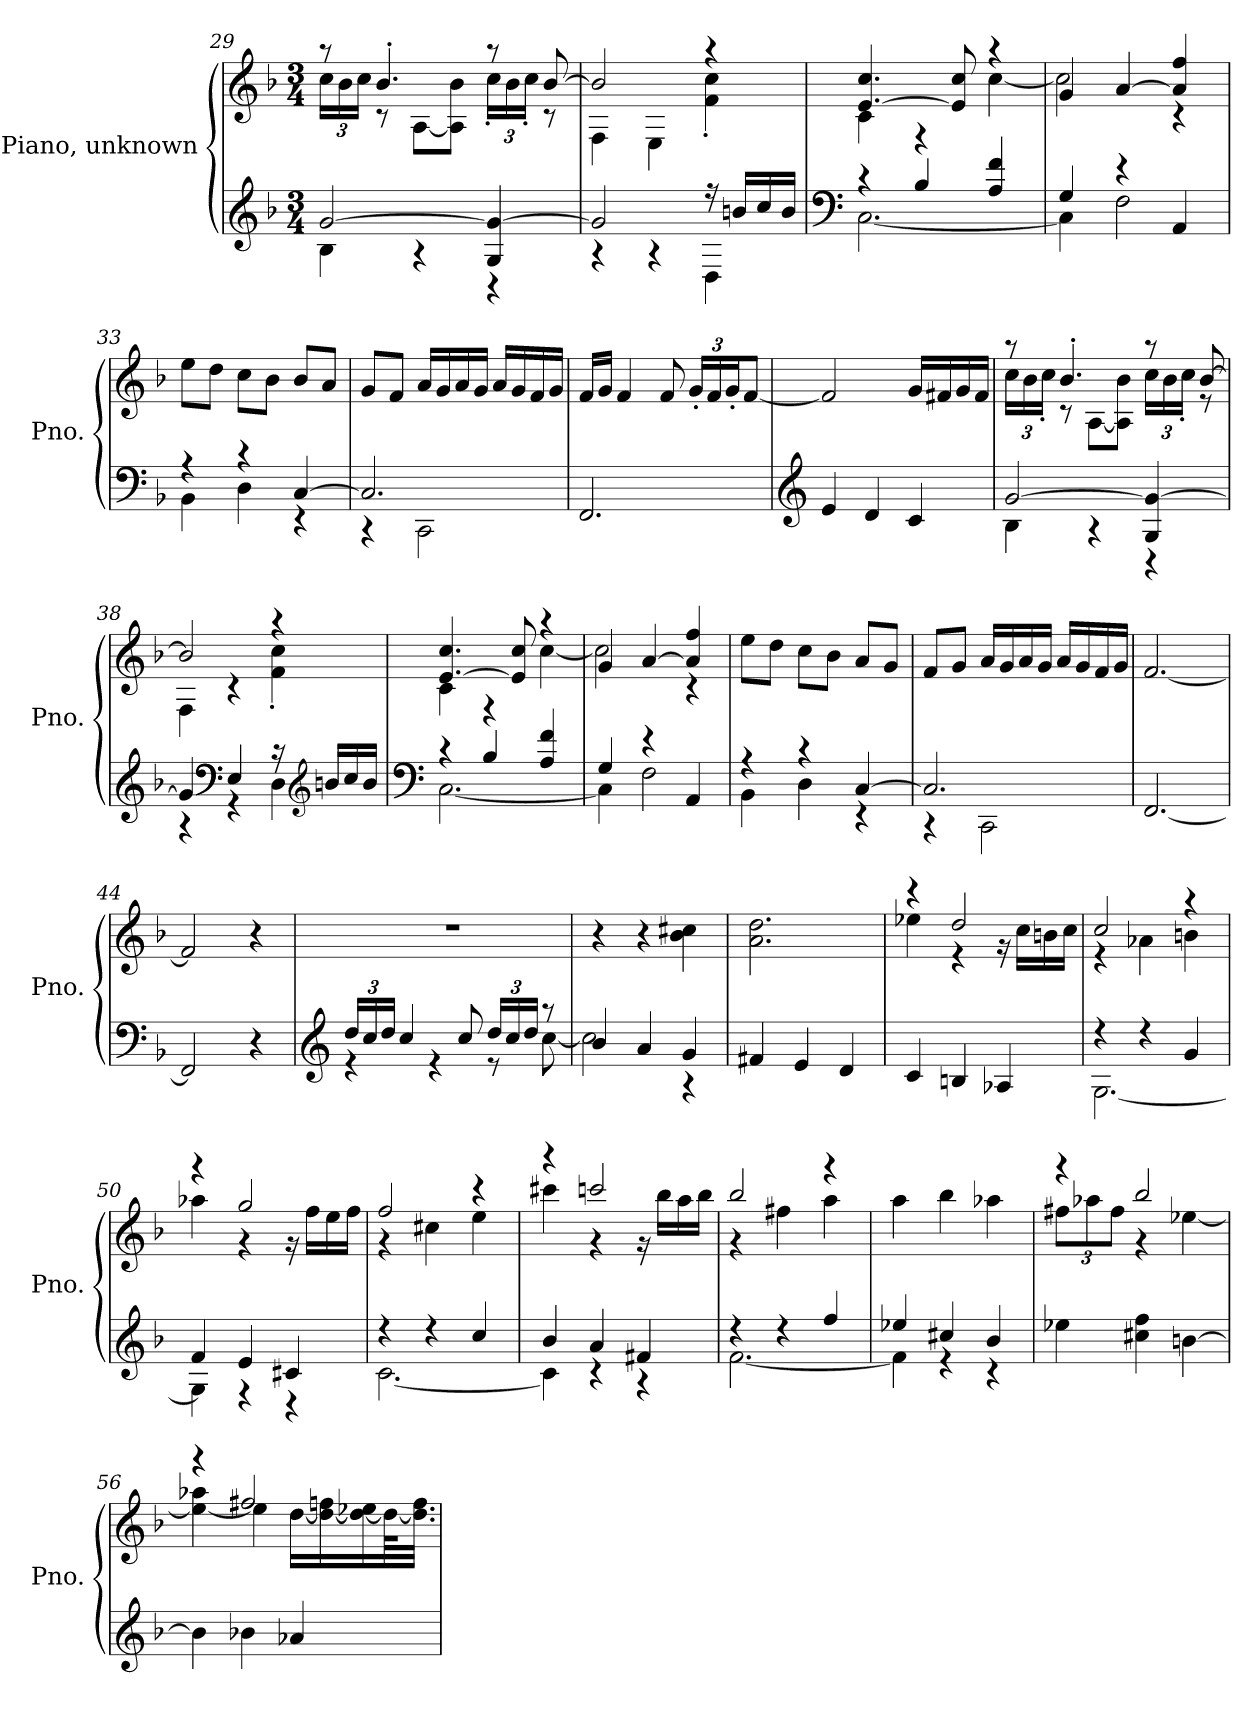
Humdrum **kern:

**kern	**kern
*part1	*part1
*staff2	*staff1
*I"Piano, unknown	*
*I'Pno.	*
*clefG2	*clefG2
*k[b-]	*k[b-]
*M3/4	*M3/4
=29	=29
*^	*^
*	*	*	*Xbrackettup
[2g/	4B-\	8r	24cc\LL
.	.	.	24b-\
.	.	.	24cc\JJ
.	.	4.b-'/	8r
.	4r	.	[8A\L
.	.	.	8A\] 8b-\J
4G/ 4g/_	4r	8r	24cc'\LL
.	.	.	24b-\
.	.	.	24cc'\JJ
.	.	[8b-/	8r
=30	=30	=30	=30
2g/]	4r	2b-/]	4F\
.	4r	.	4E\
16r	4D\	4r	4f\' 4cc\'
16bn/LL	.	.	.
16cc/	.	.	.
16b/JJ	.	.	.
=31	=31	=31	=31
*clefF4	*	*	*
4r	[2.C\	[4.e/ 4.cc/	4c\
4B-/	.	.	4r
.	.	8e/] 8cc/	.
4A/ 4f/	.	4r	[4cc\
=32	=32	=32	=32
4G/	4C\]	4g/	2cc\]
4r	2F\	[4a/	.
4AA/	.	4a/] 4ff/	4r
*	*	*v	*v
!!LO:PB:g=z
=33	=33	=33
4r	4BB-\	8ee\L
.	.	8dd\J
4r	4D\	8cc\L
.	.	8b-\J
[4C/	4r	8b-/L
.	.	8a/J
=34	=34	=34
2.C/]	4r	8g/L
.	.	8f/J
.	2CC\	16a/LL
.	.	16g/
.	.	16a/
.	.	16g/JJ
.	.	16a/LL
.	.	16g/
.	.	16f/
.	.	16g/JJ
*v	*v	*
=35	=35
2.FF/	16f/LL
.	16g/JJ
.	4f/
.	8f/
.	24g'/LL
.	24f/
.	24g'/J
.	[8f/J
=36	=36
*clefG2	*
4e/	2f/]
4d/	.
4c/	16g/LL
.	16f#X/
.	16g/
.	16f#/JJ
!!LO:LB:g=z
=37	=37
*^	*^
[2g/	4B-\	8r	24cc\LL
.	.	.	24b-\
.	.	.	24cc'\JJ
.	.	4.b-'/	8r
.	4r	.	[8A\L
.	.	.	8A\] 8b-\J
4G/ 4g/_	4r	8r	24cc\LL
.	.	.	24b-\
.	.	.	24cc'\JJ
.	.	[8b-/	8r
=38	=38	=38	=38
4g/]	4r	2b-/]	4F\
*clefF4	*	*	*
4E/	4r	.	4r
16r	4D\	4r	4f\' 4cc\'
*clefG2	*	*	*
16bn/LL	.	.	.
16cc/	.	.	.
16b/JJ	.	.	.
=39	=39	=39	=39
*clefF4	*	*	*
4r	[2.C\	[4.e/ 4.cc/	4c\
4B-/	.	.	4r
.	.	8e/] 8cc/	.
4A/ 4f/	.	4r	[4cc\
=40	=40	=40	=40
4G/	4C\]	4g/	2cc\]
4r	2F\	[4a/	.
4AA/	.	4a/] 4ff/	4r
*	*	*v	*v
=41	=41	=41
4r	4BB-\	8ee\L
.	.	8dd\J
4r	4D\	8cc\L
.	.	8b-\J
[4C/	4r	8a/L
.	.	8g/J
!!LO:LB:g=z
=42	=42	=42
2.C/]	4r	8f/L
.	.	8g/J
.	2CC\	16a/LL
.	.	16g/
.	.	16a/
.	.	16g/JJ
.	.	16a/LL
.	.	16g/
.	.	16f/
.	.	16g/JJ
*v	*v	*
=43	=43
[2.FF/	[2.f/
=44	=44
2FF/]	2f/]
4r	4r
=45	=45
*clefG2	*
*Xbrackettup	*
*^	*
24dd/LL	4r	2.r
24cc/	.	.
24dd/JJ	.	.
4cc/	.	.
.	4r	.
8cc/	.	.
24dd/LL	8r	.
24cc/	.	.
24dd/JJ	.	.
8r	[8cc\	.
=46	=46	=46
4b-/	2cc\]	4r
4a/	.	4r
4g/	4r	4b-\ 4cc#X\
*v	*v	*
=47	=47
4f#X/	2.a\ 2.dd\
4e/	.
4d/	.
!!LO:LB:g=z
=48	=48
*	*^
4c/	4r	4ee-X\
4Bn/	2dd/	4r
4A-X/	.	16r
.	.	16cc\LL
.	.	16bn\
.	.	16cc\JJ
=49	=49	=49
*^	*	*
4r	[2.G\	2cc/	4r
4r	.	.	4a-X\
4g/	.	4r	4bn\
=50	=50	=50	=50
4f/	4G\]	4r	4aa-X\
4e/	4r	2gg/	4r
4c#X/	4r	.	16r
.	.	.	16ff\LL
.	.	.	16ee\
.	.	.	16ff\JJ
=51	=51	=51	=51
4r	[2.c\	2ff/	4r
4r	.	.	4cc#X\
4cc/	.	4r	4ee\
=52	=52	=52	=52
4b-/	4c\]	4r	4ccc#X\
4a/	4r	2cccn/	4r
4f#X/	4r	.	16r
.	.	.	16bb-\LL
.	.	.	16aa\
.	.	.	16bb-\JJ
=53	=53	=53	=53
4r	[2.f\	2bb-/	4r
4r	.	.	4ff#X\
4ff/	.	4r	4aa\
*	*	*v	*v
!!LO:LB:g=z
=54	=54	=54
4ee-X/	4f\]	4aa\
4cc#X/	4r	4bb-\
4b-/	4r	4aa-X\
*v	*v	*
=55	=55
*	*^
4ee-X\	4r	12ff#X\L
.	.	12aa-X\
.	.	12ff#\J
4cc#X\ 4ff\	2bb-/	4r
[4bn\	.	[4ee-X\
=56	=56	=56
4b\]	4r	4ee-\_ 4aa-X\
4b-X\	2ff#X/	4ee-\]
4a-X/	.	[16dd\LL
.	.	16dd\_ 16ffn\
.	.	16dd\_ 16ee-X\
.	.	64dd\KL_
.	.	32.dd\] 32.ff\JJJ
*	*v	*v
=	=
*-	*-
